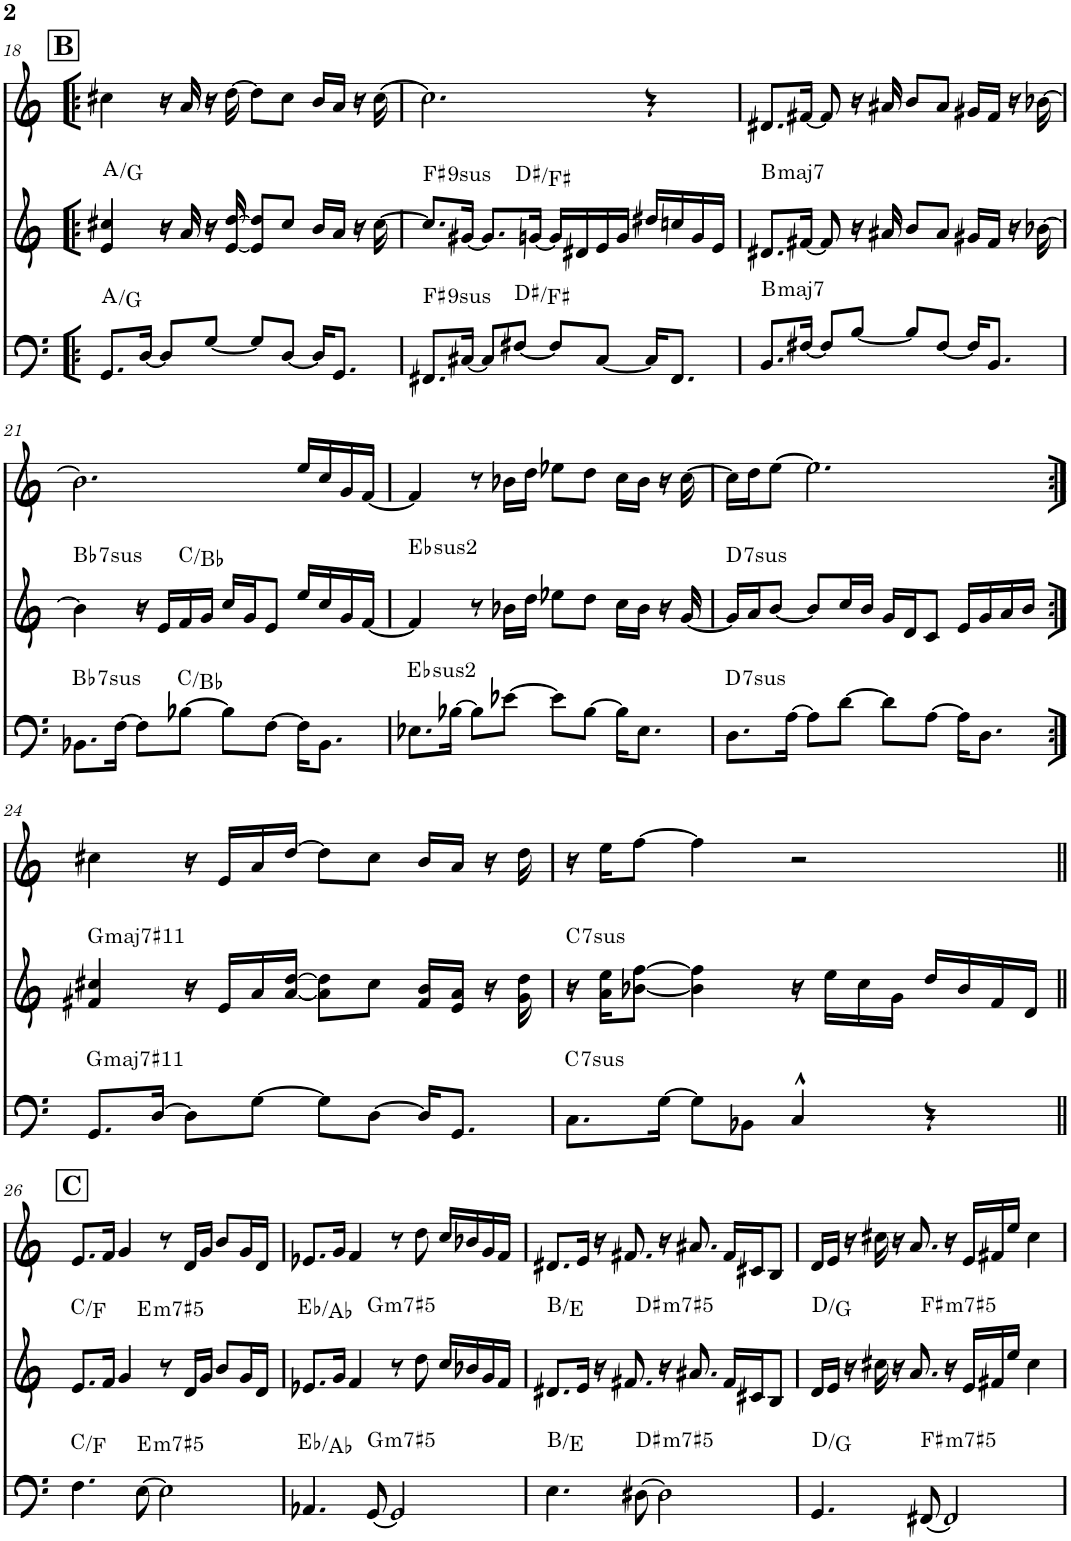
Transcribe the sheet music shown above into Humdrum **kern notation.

**kern	**harte	**kern	**harte	**kern
*part3	*part3	*part2	*part2	*part1
*staff3	*	*staff2	*	*staff1
*I"Electric Bass	*	*I"Vibraphone	*	*I"Piano
*I'Elec b	*	*I'Vbp	*	*I'Pno
!!LO:PB:g=z
*clefF4	*	*clefG2	*	*clefG2
*Trd7c12	*	*	*	*
*k[]	*	*k[]	*	*k[]
*M4/4	*	*M4/4	*	*M4/4
!!LO:REH:place=s1:a:B:cj:fs=14:t=B
=18!|:	=18!|:	=18!|:	=18!|:	=18!|:
8.GG/L	A:maj/b7	4e/ 4cc#X/	A:maj/b7	4cc#X\
[16D/Jk	.	.	.	.
8D/L]	.	16r	.	16r
.	.	16a/	.	16a/
[8G/J	.	16r	.	16r
.	.	[16e/ [16dd/	.	[16dd\
8G/L]	.	8e/] 8dd/]L	.	8dd\L]
[8D/J	.	8cc#/J	.	8cc#\J
16D/KL]	.	16b/LL	.	16b/LL
8.GG/J	.	16a/JJ	.	16a/JJ
.	.	16r	.	16r
.	.	[16cc#\	.	[16cc#\
=19	=19	=19	=19	=19
!	!LO:H:kt=9sus	!	!LO:H:kt=9sus	!
*	*	*^	*	*
8.FF#X/L	F#:sus4(7,9)	8.cc#/L]	4.ryy	F#:sus4(7,9)	2.cc#\]
[16C#X/Jk	.	[16g#X/Jk	.	.	.
8C#/L]	.	8.g#/L]	.	.	.
[8F#X/J	D#:maj/b3	.	2ryy	D#:maj/b3	.
.	.	[16gn/Jk	.	.	.
8F#/L]	.	16g/LL]	.	.	.
.	.	16d#X/	.	.	.
[8C#/J	.	16e/	.	.	.
.	.	16g/JJ	.	.	.
16C#/KL]	.	16dd#X/LL	.	.	4r
8.FF#/J	.	16ccn/	.	.	.
.	.	16g/	8ryy	.	.
.	.	16e/JJ	.	.	.
=20	=20	=20	=20	=20	=20
!	!LO:H:kt=maj7	!	!	!LO:H:kt=maj7	!
*	*	*v	*v	*	*
8.BB/L	B:maj7	8.d#X/L	B:maj7	8.d#X/L
[16F#X/Jk	.	[16f#X/Jk	.	[16f#X/Jk
8F#/L]	.	8f#/]	.	8f#/]
[8B/J	.	16r	.	16r
.	.	16a#X/	.	16a#X/
8B/L]	.	8b/L	.	8b/L
[8F#/J	.	8a#/J	.	8a#/J
16F#/KL]	.	16g#X/LL	.	16g#X/LL
8.BB/J	.	16f#/JJ	.	16f#/JJ
.	.	16r	.	16r
.	.	[16b-X\	.	[16b-X\
!!LO:LB:g=z
=21	=21	=21	=21	=21
!	!LO:H:kt=7sus	!	!LO:H:kt=7sus	!
8.BB-X\L	Bb:sus4(7)	4b-\]	Bb:sus4(7)	2.b-\]
[16F\Jk	.	.	.	.
8F\L]	.	16r	.	.
.	.	16e/LL	.	.
[8B-X\J	C:maj/b7	16f/	C:maj/b7	.
.	.	16g/JJ	.	.
8B-\L]	.	16cc/LL	.	.
.	.	16g/J	.	.
[8F\J	.	8e/J	.	.
16F\KL]	.	16ee/LL	.	16ee/LL
8.BB-\J	.	16cc/	.	16cc/
.	.	16g/	.	16g/
.	.	[16f/JJ	.	[16f/JJ
=22	=22	=22	=22	=22
!	!LO:H:kt=2	!	!LO:H:kt=2	!
8.E-X\L	Eb:(1,2,5)	4f/]	Eb:(1,2,5)	4f/]
[16B-X\Jk	.	.	.	.
8B-\L]	.	8r	.	8r
[8e-X\J	.	16b-X\LL	.	16b-X\LL
.	.	16dd\JJ	.	16dd\JJ
8e-\L]	.	8ee-X\L	.	8ee-X\L
[8B-\J	.	8dd\J	.	8dd\J
16B-\KL]	.	16cc\LL	.	16cc\LL
8.E-\J	.	16b-\JJ	.	16b-\JJ
.	.	16r	.	16r
.	.	[16g/	.	[16cc\
=23	=23	=23	=23	=23
!	!LO:H:kt=7sus	!	!LO:H:kt=7sus	!
8.D\L	D:sus4(7)	16g/LL]	D:sus4(7)	16cc\LL]
.	.	16a/J	.	16dd\J
.	.	[8b/J	.	[8ee\J
[16A\Jk	.	.	.	.
8A\L]	.	8b/L]	.	2.ee\]
[8d\J	.	16cc/L	.	.
.	.	16b/JJ	.	.
8d\L]	.	16g/LL	.	.
.	.	16d/J	.	.
[8A\J	.	8c/J	.	.
16A\KL]	.	16e/LL	.	.
8.D\J	.	16g/	.	.
.	.	16a/	.	.
.	.	16b/JJ	.	.
!!LO:LB:g=z
=24:|!	=24:|!	=24:|!	=24:|!	=24:|!
!	!LO:H:kt=maj7	!	!LO:H:kt=maj7	!
8.GG/L	G:maj7(#11)	4f#X/ 4cc#X/	G:maj7(#11)	4cc#X\
[16D/Jk	.	.	.	.
8D\L]	.	16r	.	16r
.	.	16e/LL	.	16e/LL
[8G\J	.	16a/	.	16a/
.	.	[16a/ [16dd/JJ	.	[16dd/JJ
8G\L]	.	8a\] 8dd\]L	.	8dd\L]
[8D\J	.	8cc#\J	.	8cc#\J
16D/KL]	.	16f#/ 16b/LL	.	16b/LL
8.GG/J	.	16e/ 16a/JJ	.	16a/JJ
.	.	16r	.	16r
.	.	16g\ 16dd\	.	16dd\
=25	=25	=25	=25	=25
!	!LO:H:kt=7sus	!	!LO:H:kt=7sus	!
8.C\L	C:sus4(7)	16r	C:sus4(7)	16r
.	.	16a\ 16ee\KL	.	16ee\KL
.	.	[8b-X\ [8ff\J	.	[8ff\J
[16G\Jk	.	.	.	.
8G\L]	.	4b-\] 4ff\]	.	4ff\]
8BB-X\J	.	.	.	.
4C^^/	.	16r	.	2r
.	.	16ee\LL	.	.
.	.	16cc\	.	.
.	.	16g\JJ	.	.
4r	.	16dd/LL	.	.
.	.	16b-/	.	.
.	.	16f/	.	.
.	.	16d/JJ	.	.
!!LO:LB:g=z
!!LO:REH:place=s1:a:B:cj:fs=14:t=C
=26||	=26||	=26||	=26||	=26||
*	*	*^	*	*
4.F\	C:maj/4	8.e/L	4.ryy	C:maj/4	8.e/L
.	.	16f/Jk	.	.	16f/Jk
.	.	4g/	.	.	4g/
!	!LO:H:kt=m7	!	!	!LO:H:kt=m7	!
[8E\	E:(b3,#5,b7)	.	2ryy	E:(b3,#5,b7)	.
2E\]	.	8r	.	.	8r
.	.	16d/LL	.	.	16d/LL
.	.	16g/JJ	.	.	16g/JJ
.	.	8b/L	.	.	8b/L
.	.	16g/L	8ryy	.	16g/L
.	.	16d/JJ	.	.	16d/JJ
=27	=27	=27	=27	=27	=27
4.AA-X/	Eb:maj/4	8.e-X/L	4.ryy	Eb:maj/4	8.e-X/L
.	.	16g/Jk	.	.	16g/Jk
.	.	4f/	.	.	4f/
!	!LO:H:kt=m7	!	!	!LO:H:kt=m7	!
[8GG/	G:(b3,#5,b7)	.	2ryy	G:(b3,#5,b7)	.
2GG/]	.	8r	.	.	8r
.	.	8dd\	.	.	8dd\
.	.	16cc/LL	.	.	16cc/LL
.	.	16b-X/	.	.	16b-X/
.	.	16g/	8ryy	.	16g/
.	.	16f/JJ	.	.	16f/JJ
=28	=28	=28	=28	=28	=28
4.E\	B:maj/4	8.d#X/L	4.ryy	B:maj/4	8.d#X/L
.	.	16e/Jk	.	.	16e/Jk
.	.	16r	.	.	16r
.	.	8.f#X/	.	.	8.f#X/
!	!LO:H:kt=m7	!	!	!LO:H:kt=m7	!
[8D#X\	D#:(b3,#5,b7)	.	2ryy	D#:(b3,#5,b7)	.
2D#\]	.	16r	.	.	16r
.	.	8.a#X/	.	.	8.a#X/
.	.	16f#/LL	.	.	16f#/LL
.	.	16c#X/J	.	.	16c#X/J
.	.	8B/J	8ryy	.	8B/J
=29	=29	=29	=29	=29	=29
4.GG/	D:maj/4	16d/LL	4.ryy	D:maj/4	16d/LL
.	.	16e/JJ	.	.	16e/JJ
.	.	16r	.	.	16r
.	.	16cc#X\	.	.	16cc#X\
.	.	16r	.	.	16r
.	.	8.a/	.	.	8.a/
!	!LO:H:kt=m7	!	!	!LO:H:kt=m7	!
[8FF#X/	F#:(b3,#5,b7)	.	2ryy	F#:(b3,#5,b7)	.
2FF#/]	.	16r	.	.	16r
.	.	16e/LL	.	.	16e/LL
.	.	16f#X/	.	.	16f#X/
.	.	16ee/JJ	.	.	16ee/JJ
.	.	4cc#\	.	.	4cc#\
.	.	.	8ryy	.	.
*	*	*v	*v	*	*
=	=	=	=	=
*-	*-	*-	*-	*-
